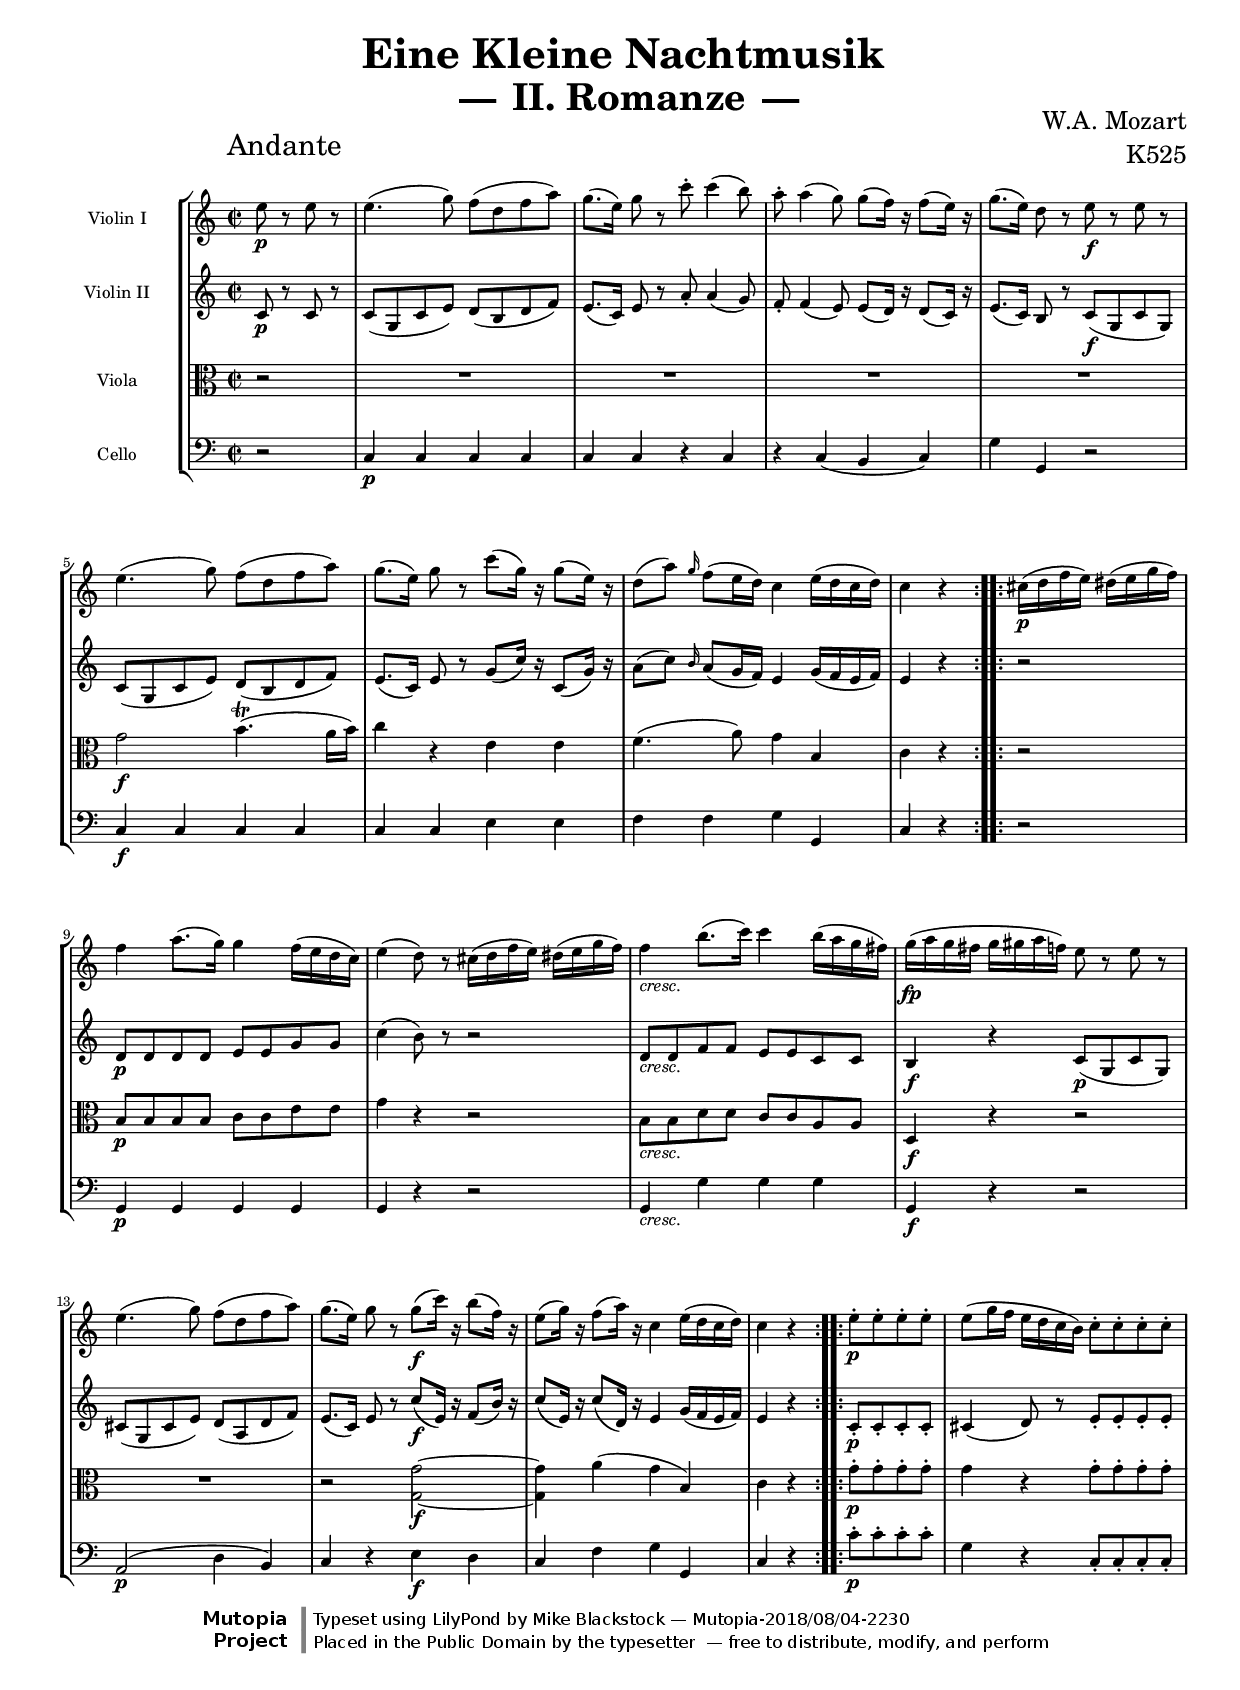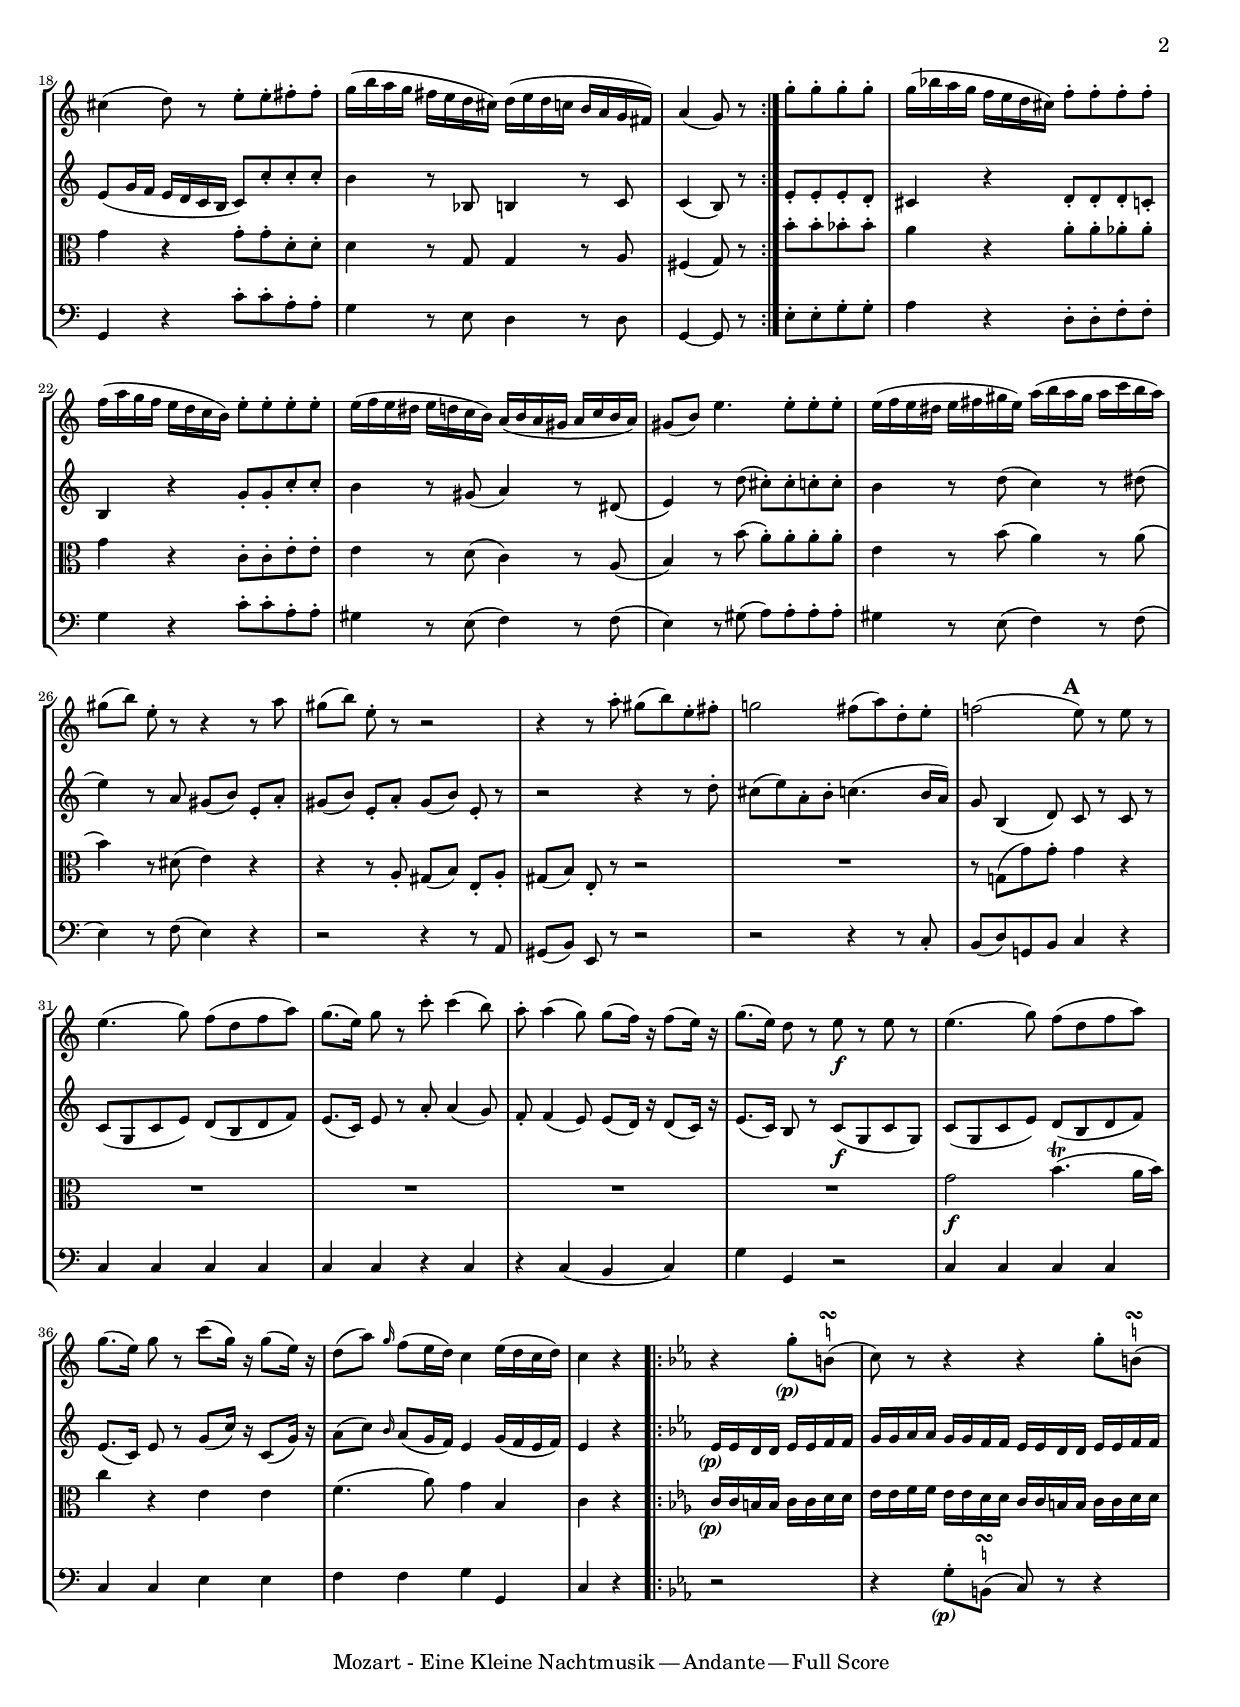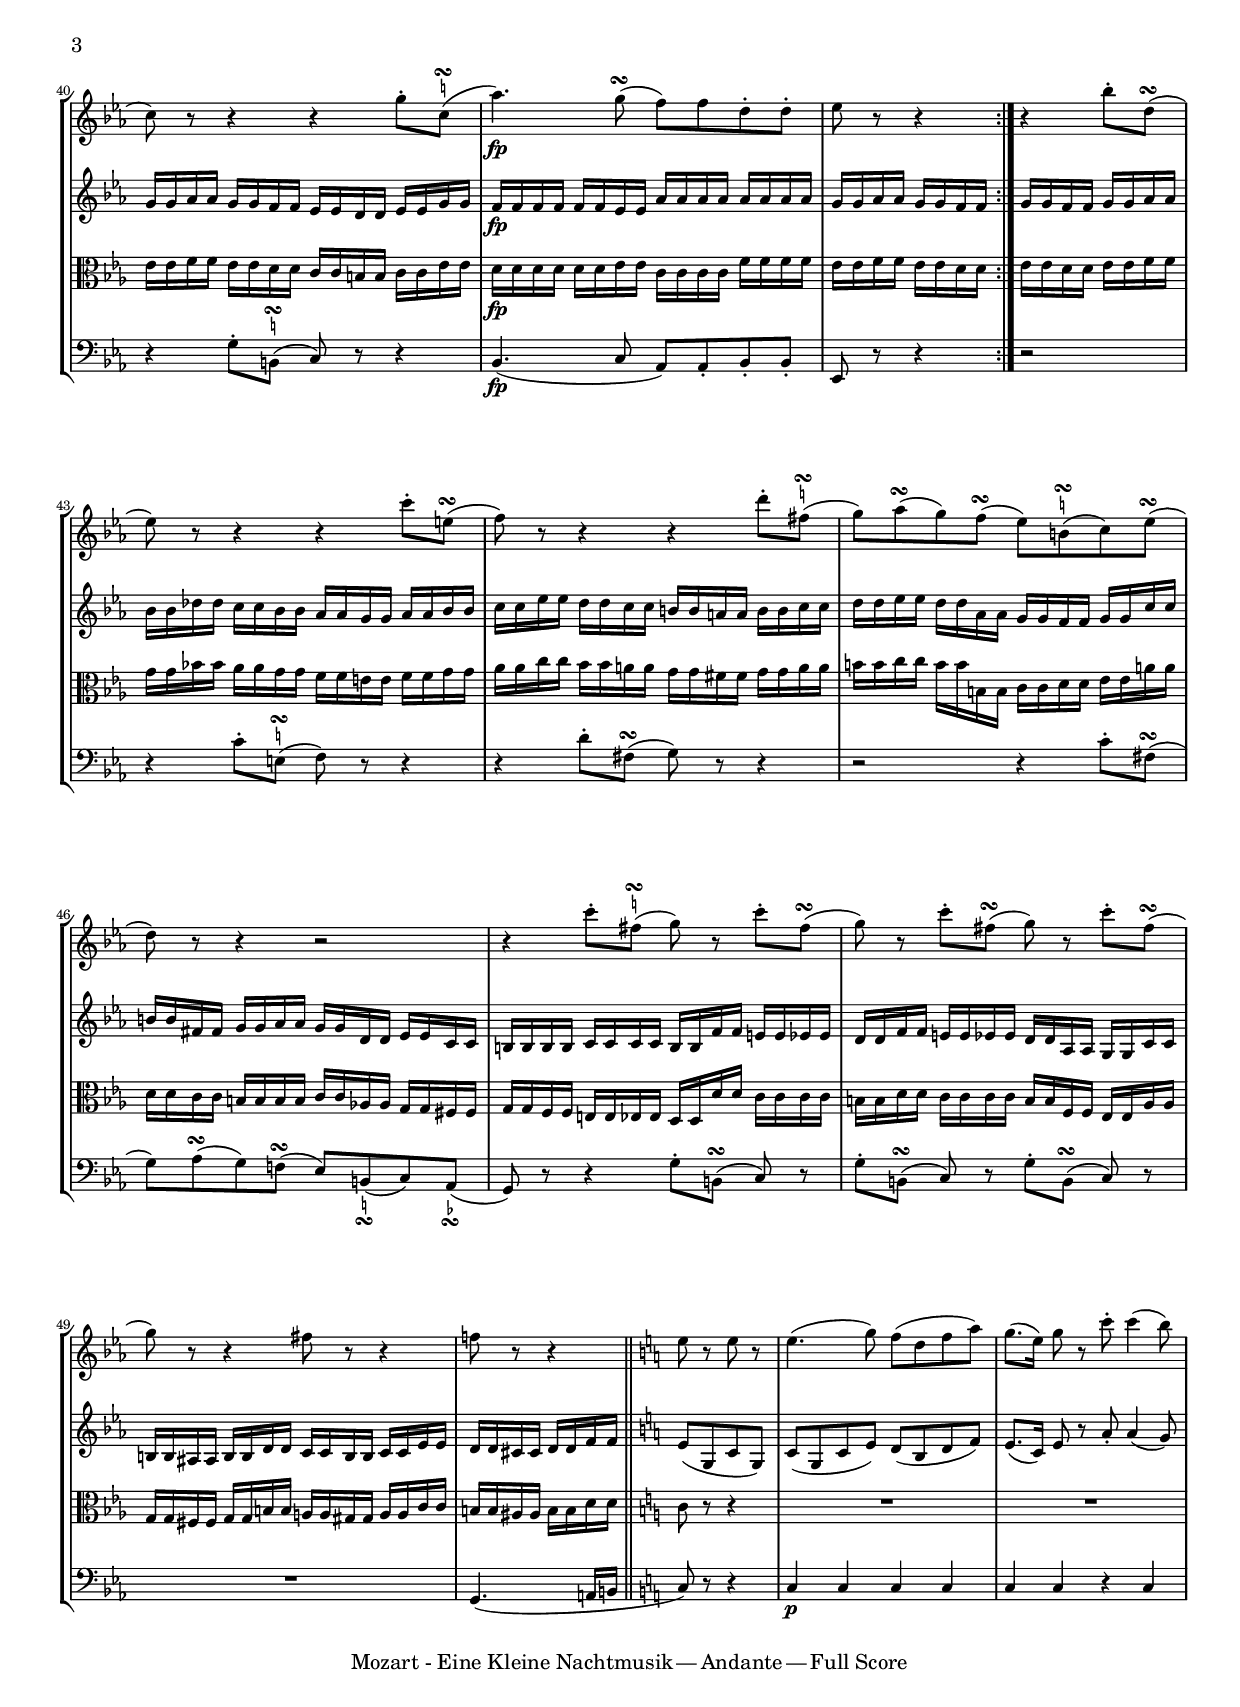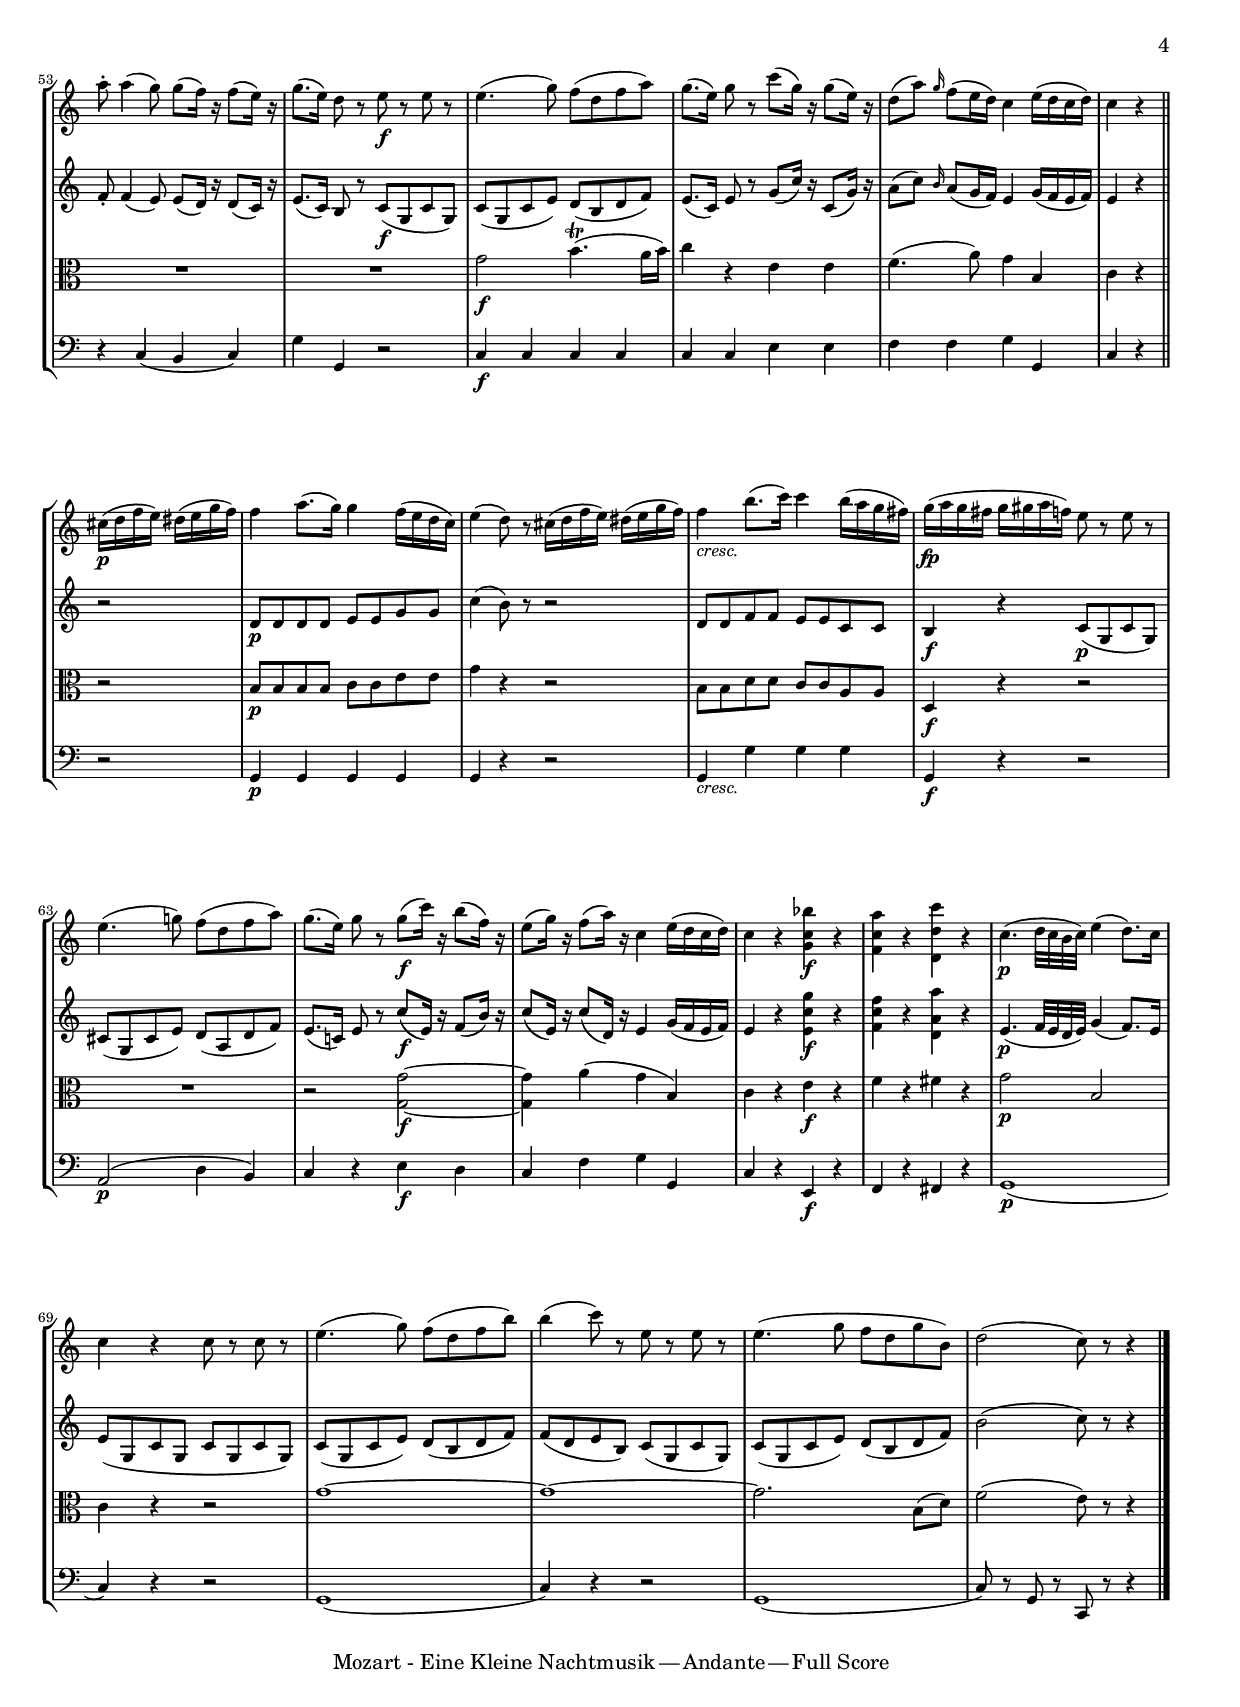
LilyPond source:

%{
  *                                                    *
  * Generates 2nd movement                                                 *
  *                                                                     *
%}

#(ly:set-option 'relative-includes #t)
\include "../common/version.ily"
\include "../common/mutopia-header.ily"
\include "../common/variables.ily"
\include "../common/definitions.ily"
%{
  ***********************************************************************
  *                                                                     *
  * General dimensions, conductor's score                               *
  *                                                                     *
  * Do not compile                                                      *
  *                                                                     *
  ***********************************************************************
%}

\include "version.ily"

% Overall size = influences the arrangement of covers and text-based pages

%#(set-global-staff-size 14)
#(set-global-staff-size 15)

% Dimension of scores
\layout {
% #(layout-set-staff-size 17)
#(layout-set-staff-size 15) 
}


























% Part-specific settings
thisInstrName = \markup {
  \concat {
    \thisTempoMovII
    \hspace #0.4 \char ##x2014 \hspace #0.4
    \combinedPublicationName
  }
}
Part = " "

thisIdentifier = \thisIdentifierMovII
thisTempo = \thisTempoMovII
thisTocLabel = \label \thisLabelMovII
%{
  ***********************************************************************
  *                                                                     *
  * Notes for Mov2                                                      *
  *                                                                     *
  * Do Not Compile                                                      *
  *                                                                     *
  ***********************************************************************
%}


global = {
 \key c \major
 \set Staff.timeSignatureFraction = #'(2 . 2) 
 \time 4/4 
}

violinI = \relative d'' {
  \repeat volta 2 {
    \partial 4 d4  -. _\roundF  | 
    g4 -.  a4 -.  b4 -. 
    c2  a4 -. | 
    b4 -.  g4 -.  a4 -. | 
    \grace { g8 }  fis4  e8 (  d8 e8  fis8 ) | 
%5
    g4 -.  a4 -.  b4 -. |
    c4 -.  a8 ( \trill  g16  a16 )  b4 -. | 
    fis8 ( \trill  e16  fis16 ) a4 -.  fis4 -. |
    g4 -. r4 \mbreak 
  }
  \repeat volta 2 { 
    b4 \p | 
    a8 (  g8  fis8  e8 dis8  fis8 ) |
%10
    e8 (  fis8  g8  gis8   b8  a8 ) | 
    g8 (  fis8  e8  d!8 cis8  e8 ) | 
    d8 _\markup{\italic "cresc."} (  e8  fis8 g8  a8  fis8 ) | 
    g4 -. \f a4 -.  b4 -. | 
    c!4 -.  a8 ( \trill  g16  a16 )  b4 -. | 
%15
    fis8 ( \trill  e16  fis16 ) a4 -.  fis4 -. | 
    g4 -. r4 \mbreak 
  }
  \repeat volta 2 {
    \key d \major 
    fis8 ^\trio _\markup{\italic "sotto voce"} ( g |
    a2 )  b8 (  cis8 |
    d4.  cis8  b8  a8 ) |
    g8 (  fis8  g8  a8 ais8  b8 ) | 
%20
    e,4. (  dis8  e8  g8 ) | 
    fis8 (  eis8  fis8  g8 gis8  a8 ) |         
    d,!8 (  cis8  d8  e!8 eis8  fis8 ) \mbreak |       
    e!8 (  fis8  g!8  e8 cis8  e8 )  |         
    d4 r4 
  }
  \repeat volta 2 {
    cis8 \f ( d 
%25
    e8  fis8  g8  a8 b8  a8 ) |       
    g8 (  fis8  e8  d8 ) e8 (  fis8 | 
    gis8  a8  b8  cis8 d8  cis8 ) | 
    a4.   g!8 (  fis8  g8 ) |  
    a4. _\markup{\italic "sotto voce"} (ais8 b8  cis8 \mbreak | 
%30
    d4.  cis8  b8  a!8 ) 
    g8 (  fis8  g8  a8 ais8  b8 ) | 
    e,4. (  dis8  e8  g8 ) | 
    fis8 (  eis8  fis8  g8 gis8  a!8 ) | 
    d,!8 (  cis8  d8  e!8 eis8  fis8 ) | 
%35
    e!8 (  fis8  g!8  e8 cis8  e8 ) | 
    d4 r4
  }
}


violinII = \relative c' {
  \repeat volta 2 {
    \partial 2
    c8 \p r c r | 
    c ( g c e)  d ( b d f )
    e8. ( c16 )e8 r8 a8 -. a4 ( g8 ) | 
    f8 -. f4 ( e8 ) e8 ( d16 ) r16 d8 ( c16 ) r16 | 
    e8. ( c16 ) b8 r8 c8 \f ( g8 c8 g8 ) |
%5    
    c8 ( g8 c8 e8 ) d8 ( b8 d8 f8 ) | 
    e8. ( c16 ) e8 r8 g8 ( c16 ) r16 c,8 ( g'16 ) r16 | 
    a8 ( c8 ) \grace { b16 } a8 ( g16 f16 ) e4 g16 ( f16 e16 f16 ) | 
    e4 r4
  }
  \repeat volta 2 {
    r2| 
    d8 \p d8 d8 d8 e8 e8 g8 g8 | 
%10    
    c4 ( b8 ) r8 r2 | % 12
    d,8 _\markup  { \italic "cresc." } d8 f8 f8 e8 e8 c8 c8 |  
    b4 \f r4 c8 ( \p g8 c8 g8 ) | 
    cis8 ( g8 cis8 e8 ) d8 ( a8 d8 f8 ) | 
    e8. ( c16 ) e8 r8 c'8 ( \f e,16 ) r16 f8 ( b16 ) r16 | 
%15
    c8 ( e,16 ) r16 c'8 ( d,16 ) r16 e4 g16 ( f16 e16 f16 ) | 
    e4 r4
  }
  \repeat volta 2 {
    c8 -. \p c8 -. c8 -. c8 -. | 
    cis4 ( d8 ) r8 e8 -. e8 -. e8 -. e8 -. | 
    e8 ( g16 f16 e16 d16 c16 b16 c8 ) c'8 -. c8 -. c8 -. |
    b4 r8 bes,8 b4 r8 c8 | 
 %20   
    c4 ( b8 ) r8
  }
    e8 -. e8 -. e8 -. d8 -. | 
    cis4 r4 d8 -. d8 -. d8 -. c8 -. | 
    b4 r4 g'8 -. g8 -. c8 -. c8 -. | 
    b4 r8 gis8 ( a4 ) r8 dis,8 ( | % 27
%25
    e4 ) r8 d'8 ( cis8 ) -. cis8 -. c8 -. c8 -. | 
    b4 r8 d8 ( c4 ) r8 dis8 ( | 
    e4 ) r8 a,8 gis8 [( b8 )] e,8 -. a8 -. | 
    gis8 [( b8 )] e,8 -. a8 -. gis8 [( b8 )] e,8 -. r8 |  
    r2 r4 r8 d'8 -. | 
%30
    cis8 ( e8 ) a,8 -. b8 -. c4. ( b16 a16 ) |
    g8 b,4 ( d8 ) c8 r8 c8 r8 | 
    c8 ( g8 c8 e8 ) d8 ( b8 d8 f8 ) | 
    e8. (c16) e8 r8 a8 -. a4 ( g8 ) | 
    f8 -. f4 ( e8 ) e8 ( d16 ) r16 d8 ( c16 ) r16 | 
    e8. ( c16 ) b8 r8 c8 ( \f g8 c8 g8 ) | 
%35
    c8 ( g8 c8 e8 ) d8 ( b8 d8 f8 ) | 
    e8. ( c16 ) e8 r8 g8 ( c16 ) r16 c,8 ( g'16 ) r16 | 
    a8 ( c8 ) \grace { b16 } a8 ( g16 f16 ) e4 g16 ( f16 e16 f16 ) | 
    e4 r4
  \repeat volta 2 {
    \key es \major 
    es16_\roundP es16 d16 d16 es16 es16 f16 f16 | 
    g16 g16 as16 as16 g16 g16 f16 f16 es16 es16 d16 d16 es16 es16 f16 f16 |  
%40        
    g16 g16 as16 as16 g16 g16 f16 f16 es16 es16 d16 d16 es16 es16 g16 g16 | 
    f16 \fp f16 f16 f16 f16 f16 es16 es16 as16 as16 as16 as16 as16 as16 as16 as16 | 
    g16 g16 as16 as16 g16 g16 f16 f16
  }  
    g16 g16 f16 f16 g16 g16 as16 as16 | 
    bes16 bes16 des16 des16 c16 c16 bes16 bes16 as16 as16 g16 g16 as16 as16 bes16 bes16 |  
    c16 c16 es16 es16 d16 d16 c16 c16 b16 b16 a16 a16 b16 b16 c16 c16 |
%45
    d16 d16 es16 es16 d16 d16 as16 as16 g16 g16 f16 f16 g16 g16 c16 c16 | 
    b16 b16 fis16 fis16 g16 g16 as16 as16 g16 g16 d16 d16 es16 es16 c16 c16 | 
    b16 b16 b16 b16 c16 c16 c16 c16 b16 b16 f'16 f16 e16 e16 es16 es16 | 
    d16 d16 f16 f16 e16 e16 es16 es16 d16 d16 as16 as16 g16 g16 c16 c16 | 
    b16 b16 ais16 ais16 b16 b16 d16 d16 c16 c16 b16 b16 c16 c16 es16 es16 | 
%50
    d16 d16 cis16 cis16 d16 d16 f16 f16 \bar "||"
    \key c \major 
    e8 ( g,8 c8 g8 )| 
    c8 ( g8 c8 e8 ) d8 ( b8 d8 f8 ) | 
    e8. (c16) e8 r8 a8 -. a4 ( g8 ) | 
    f8 -. f4 ( e8 ) e8 ( d16 ) r16 d8 ( c16 ) r16 | 
    e8. ( c16 ) b8 r8 c8 ( \f g8 c8 g8 ) |  
%55
    c8 ( g8 c8 e8 ) d8 ( b8 d8 f8 ) | 
    e8. ( c16 ) e8 r8 g8 ( c16 ) r16 c,8 ( g'16 ) r16 | 
    a8 ( c8 ) \grace { b16 } a8 ( g16 f16 ) e4 g16 ( f16 e16 f16 ) | 
    e4 r4 \bar "||"
    r2 | 
    d8 \p d8 d8 d8 e8 e8 g8 g8 | 
%60
    c4 ( b8 ) r8 r2 | 
    d,8 d8 f8 f8 e8 e8 c8 c8 | 
    b4 \f r4 c8 ( \p g8 c8 g8 ) | 
    cis8 ( g8 cis8 e8 ) d8 ( a8 d8 f8 ) | 
    e8. ( c!16 ) e8 r8 c'8 ( \f e,16 ) r16 f8 ( b16 ) r16 |
%65 
    c8 ( e,16 ) r16 c'8 ( d,16 ) r16 e4 g16 ( f16 e16 f16 ) | 
    e4 r4 <e c' g'>4 \f r4 | 
    <f c' f>4 r4 <d a' a'>4 r4 | 
    e4. ( \p f32 e32 d32 e32 ) g4 ( f8. ) e16 | 
    e8 ( g,8 c8 g8 c8 g8 c8 g8 ) |  
%70
    c8 ( g8 c8 e8 ) d8 ( b8 d8 f8 ) | 
    f8 ( d8 e8 b8 ) c8 ( g8 c8 g8 ) | 
    c8 ( g8 c8 e8 ) d8 ( b8 d8 f8 ) | 
    b2 ( c8 ) r8 r4 \bar "|."
}






















viola = \include "viola.ily"
cello = \relative c'{
  \repeat volta 2 {
    \partial 2
    r2  
    c,4 \p c  c  c  |
	c  c  r  c  |
	r  c ( b  c ) |
	g'  g,  r2  | 
%5    
	c4 \f c  c  c  |
	c  c  e  e  |
	f4  f  g  g,  |
	c  r 
  }
  \repeat volta 2 {
    r2 
	g4 \p g  g  g  | 
%10    
	g  r  r2  |
	g4  _\markup  { \italic "cresc." } g'  g  g  |
	g,4 \f r  r2  |
	a \p( d4  b ) |
	c  r  e \f d  |
%15   
	c  f  g  g,  |
	c  r 
  }
  \repeat volta 2 {
    c'8 -.\p c -. c -. c -. |
	g4  r  c,8 -. c -. c -. c -. |
	g4  r  c'8 -. c -. a -. a -. |
	g4  r8  e  d4  r8  d  |
%20   
	g,4 ~  g8  r 
  }
    e' -. e -. g -. g -. |
	a4  r  d,8 -. d -. f -. f -. |
	g4  r  c8 -. c -. a -. a -. |
	gis4  r8  e ( f4 ) r8  f ( |
	e4 ) r8  gis ( a ) a -. a -. a -. |
%25    
	gis4  r8  e ( f4 ) r8  f ( |
	e4 ) r8  f ( e4 ) r  |
	r2  r4  r8  a,  |
	gis8 [( b )] e,  r  r2  |
	r  r4  r8  c' -. |
%30    
	b ( d ) g,!  b  c4  r  |
	c  c  c  c  c  c  r  c  |
	r  c ( b  c ) |
	g'  g,  r2  | 
%35
	c4  c  c  c  |
	c  c  e  e  |
	f  f  g  g,  |
    c r 
  \repeat volta 2 {
    \key ees \major 
    r2 |
    r4  g'8_\roundP -. b, (^\tinyN ^\altTurn c ) r  r4  | 

%40
	r4  g'8 -. b, (^\tinyN ^\altTurn c ) r  r4  |
	bes4. \fp ( c8  aes ) aes -. bes -. bes -. |
	ees,  r  r4 
  }
    r2  |
	r4  c''8 -. e, (^\tinyN ^\altTurn f ) r  r4  |
	r4  d'8 -. fis, ^\altTurn ( g ) r  r4  |
%45    
	r2  r4  c8 -. fis, (^\altTurn |
	g ) aes (^\altTurn g ) f! (^\altTurn  ees ) b (_\tinyN _\altTurn  c ) aes (_\tinyF _\altTurn  |
	g ) r  r4  g'8 -.  [b,] (^\altTurn  c ) r  |
	g'8 -. b, (^\altTurn  c ) \noBeam r  g' -. b, (^\altTurn  c ) \noBeam r  |
	R1*4/4 |
%50    
	g4. ( a16  b \key c \major c8 ) r  r4  |
	c \p c  c  c  |
	c4  c  r  c  |
	r  c ( b  c ) |
	g'  g,  r2  |
%55    
	c4 \f c  c  c  |
	c  c  e  e  |
	f4  f  g  g,  |
	c  r  r2  |
	g4 \p g  g  g  | 
%60    
	g  r  r2  |
	g4  _\markup  { \italic "cresc." } g'  g  g  |
	g,4 \f r  r2  |
	a \p( d4  b ) |
	c  r  e \f d  |
%65    
	c  f  g  g,  |
	c  r  e, \f r  |
	f  r  fis  r  |
	g1 \p( |
	c4 ) r  r2  | 
%70    
	g1 ( |
	c4 ) r  r2  |
	g1 ( |
	c8 ) r  g  r  c,  r  r4  \bar "|." |
}



























\bookpart { \include "version.ily"
\include "styles.ily"
\score {
  \keepWithTag #'printed        %----------------------------- [manual entry]
  \new StaffGroup
    <<

          \new Staff  {
            \set Staff.instrumentName = \thisInstrNameI %----- /common/variables.ily
            \thisClefInstrI     %----------------------------- /common/variables.ily
            \global             %----------------------------- /mov_/music.ily
            \violinI            %----------------------------- /mov_/music.ily [manually set instrument]
          }
          \new Staff  {
            \set Staff.instrumentName = \thisInstrNameII
            \thisClefInstrII
            \global \violinII
          }
 
        \new Staff {
          \set Staff.instrumentName = \thisInstrNameIII
          \thisClefInstrIII
          \global \viola
        }
        \new Staff {
          \set Staff.instrumentName = \thisInstrNameIV
          \thisClefInstrIV
          \global \cello
        }
    >>
    \layout{ }
}























 }
























